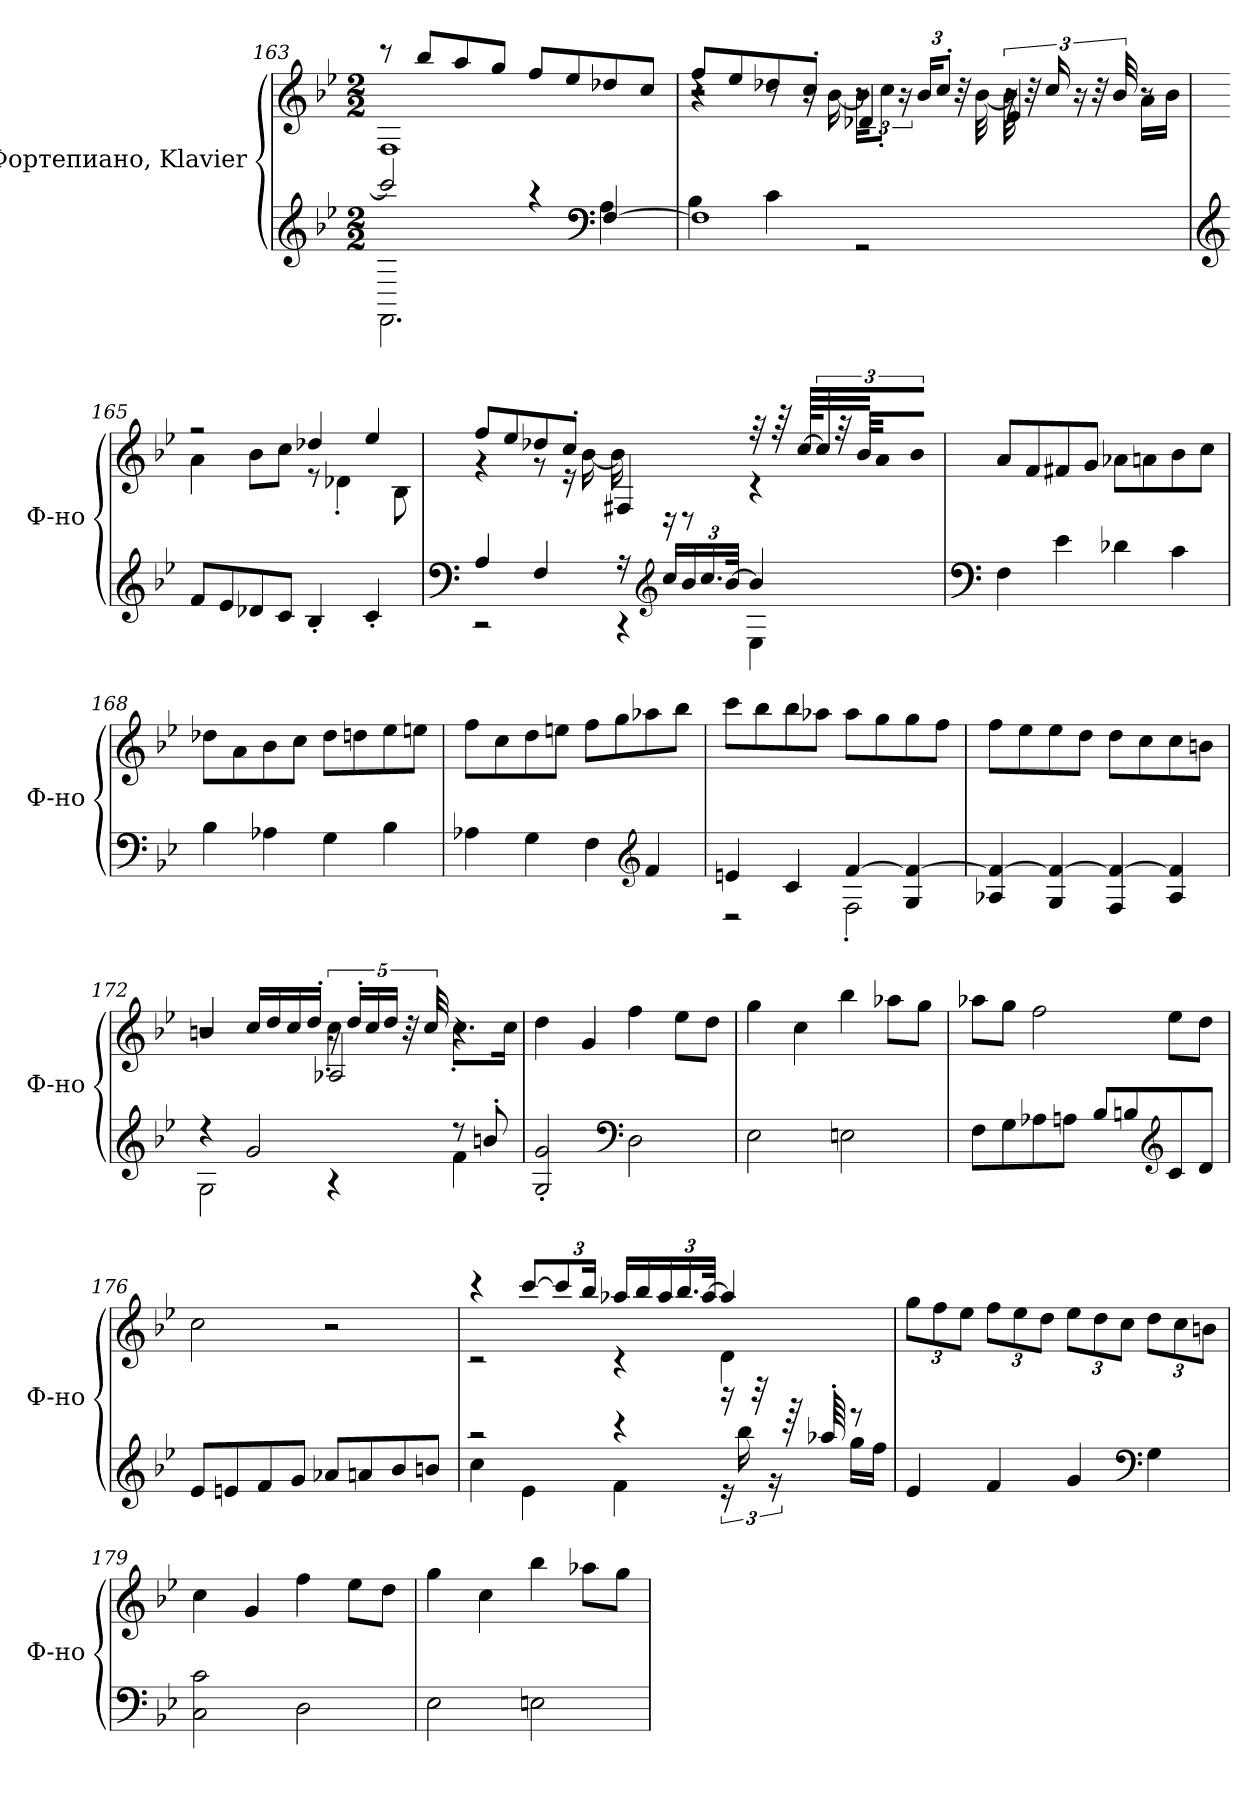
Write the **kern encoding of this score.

**kern	**kern
*part1	*part1
*staff2	*staff1
*I"Фортепиано, Klavier	*
*I'Ф-но	*
*clefG2	*clefG2
*k[b-e-]	*k[b-e-]
*M2/2	*M2/2
=163	=163
*^	*^
2ccc/]	2.FF\	8r	1F
.	.	8bb-/L	.
.	.	8aa/	.
.	.	8gg/J	.
4r	.	8ff/L	.
.	.	8ee-/	.
*clefF4	*	*	*
[4F/	4A\	8dd-X/	.
.	.	8cc/J	.
!!LO:LB:g=z
=164	=164	=164	=164
*	*	*	*^
1F]	4B-\	8ff/L	4r	2r
.	.	8ee-/	.	.
.	4c\	8dd-X/	8r	.
.	.	8cc'/J	16r	.
.	.	.	[16b-\	.
.	2r	12r	16b-\KL]	4d-X/
.	.	.	8cc'\J	.
.	.	24r	.	.
.	.	24b-/KL	.	.
.	.	12cc'/J	.	.
.	.	.	32r	.
.	.	.	[32b-\	.
.	.	24r	32b-\]	4e-/
.	.	.	32r	.
.	.	24cc/	.	.
.	.	.	16r	.
.	.	48r	.	.
.	.	48b-/	.	.
.	.	8r	16a\LL	.
.	.	.	16b-\JJ	.
*v	*v	*	*	*
*	*v	*v	*v
=165	=165
*clefG2	*
*	*^
8f/L	2r	4a\
8e-/	.	.
8d-X/	.	8b-\L
8c/J	.	8cc\J
4B-'/	4dd-X/	8r
.	.	4d-X'\
4c'/	4ee-/	.
.	.	8B-\
!!LO:LB:g=z	!!
=166	=166	=166
*clefF4	*	*
*^	*	*
4A/	2r	8ff/L	4r
.	.	8ee-/	.
4F/	.	8dd-X/	8r
.	.	8cc'/J	16r
.	.	.	[16b-\
16r	4r	4F#X/	16b-\]
*clefG2	*	*	*
16cc/LL	.	.	16r
*Xbrackettup	*	*	*
24b-/	.	.	8r
24.cc/	.	.	.
[48b-/JJk	.	.	.
4b-/]	4E-\	32r	4r
.	.	64r	.
.	.	[64cc/KLLL	.
.	.	48cc/JJJ]	.
.	.	48r	.
.	.	48b-/KLL	.
.	.	16a/	.
.	.	16b-/JJ	.
*v	*v	*	*
*	*v	*v
=167	=167
*clefF4	*
4F\	8a/L
.	8f/
4e-\	8f#X/
.	8g/J
4d-X\	8a-X\L
.	8an\
4c\	8b-\
.	8cc\J
=168	=168
4B-\	8dd-X\L
.	8a\
4A-X\	8b-\
.	8cc\J
4G\	8dd-\L
.	8ddn\
4B-\	8ee-\
.	8een\J
!!LO:PB:g=z
=169	=169
4A-X\	8ff\L
.	8cc\
4G\	8dd\
.	8een\J
4F\	8ff\L
.	8gg\
*clefG2	*
4f/	8aa-X\
.	8bb-\J
=170	=170
*^	*
4en/	2r	8ccc\L
.	.	8bb-\
4c/	.	8bb-\
.	.	8aa-X\J
[4f/	2F'\	8aa-\L
.	.	8gg\
4G/ 4f/_	.	8gg\
.	.	8ff\J
*v	*v	*
=171	=171
4A-X/ 4f/_	8ff\L
.	8ee-\
4G/ 4f/_	8ee-\
.	8dd\J
4F/ 4f/_	8dd\L
.	8cc\
4A-/ 4f/]	8cc\
.	8bn\J
!!LO:LB:g=z
=172	=172
*^	*^
*	*	*	*^
4r	2G\	4bn/	2r	2r
2g/	.	16cc/LL	.	.
.	.	16dd/	.	.
.	.	16cc/	.	.
.	.	16dd'/JJ	.	.
.	4r	20r	4cc'\	2A-X/
.	.	20dd'/LL	.	.
.	.	20cc/	.	.
.	.	20dd/JJ	.	.
.	.	40r	.	.
.	.	40cc/	.	.
8r	4f\	4r	8.cc'\L	.
8bn'/	.	.	.	.
.	.	.	16cc\Jk	.
*v	*v	*	*	*
*	*v	*v	*v
=173	=173
2G/' 2g/'	4dd\
.	4g/
*clefF4	*
2D\	4ff\
.	8ee-\L
.	8dd\J
=174	=174
2E-\	4gg\
.	4cc\
2En\	4bb-\
.	8aa-X\L
.	8gg\J
=175	=175
8F\L	8aa-X\L
8G\	8gg\J
8A-X\	2ff\
8An\J	.
8B-/L	.
8Bn/	.
*clefG2	*
8c/	8ee-\L
8d/J	8dd\J
!!LO:LB:g=z
=176	=176
8e-/L	2cc\
8en/	.
8f/	.
8g/J	.
8a-X/L	2r
8an/	.
8b-/	.
8bn/J	.
=177	=177
*^	*^
2r	4cc\	4r	2r
.	4e-\	[8ccc/L	.
*	*	*Xbrackettup	*
.	.	12ccc/]	.
.	.	24bb-/Jk	.
4r	4f\	16aa-X/LL	4r
.	.	16bb-/	.
.	.	24aa-/	.
.	.	24.bb-/	.
.	.	[48aa-/JJk	.
*	*brackettup	*	*
16r	24r	4aa-/]	4d\
.	24bb-\	.	.
32r	.	.	.
.	24r	.	.
64r	.	.	.
64aa-X'/	.	.	.
8r	16gg\LL	.	.
.	16ff\JJ	.	.
*v	*v	*	*
*	*v	*v
!!LO:LB:g=z
=178	=178
4e-/	12gg\L
.	12ff\
.	12ee-\J
4f/	12ff\L
.	12ee-\
.	12dd\J
4g/	12ee-\L
.	12dd\
.	12cc\J
*clefF4	*
4G\	12dd\L
.	12cc\
.	12bn\J
=179	=179
2C\ 2c\	4cc\
.	4g/
2D\	4ff\
.	8ee-\L
.	8dd\J
=180	=180
2E-\	4gg\
.	4cc\
2En\	4bb-\
.	8aa-X\L
.	8gg\J
=	=
*-	*-
